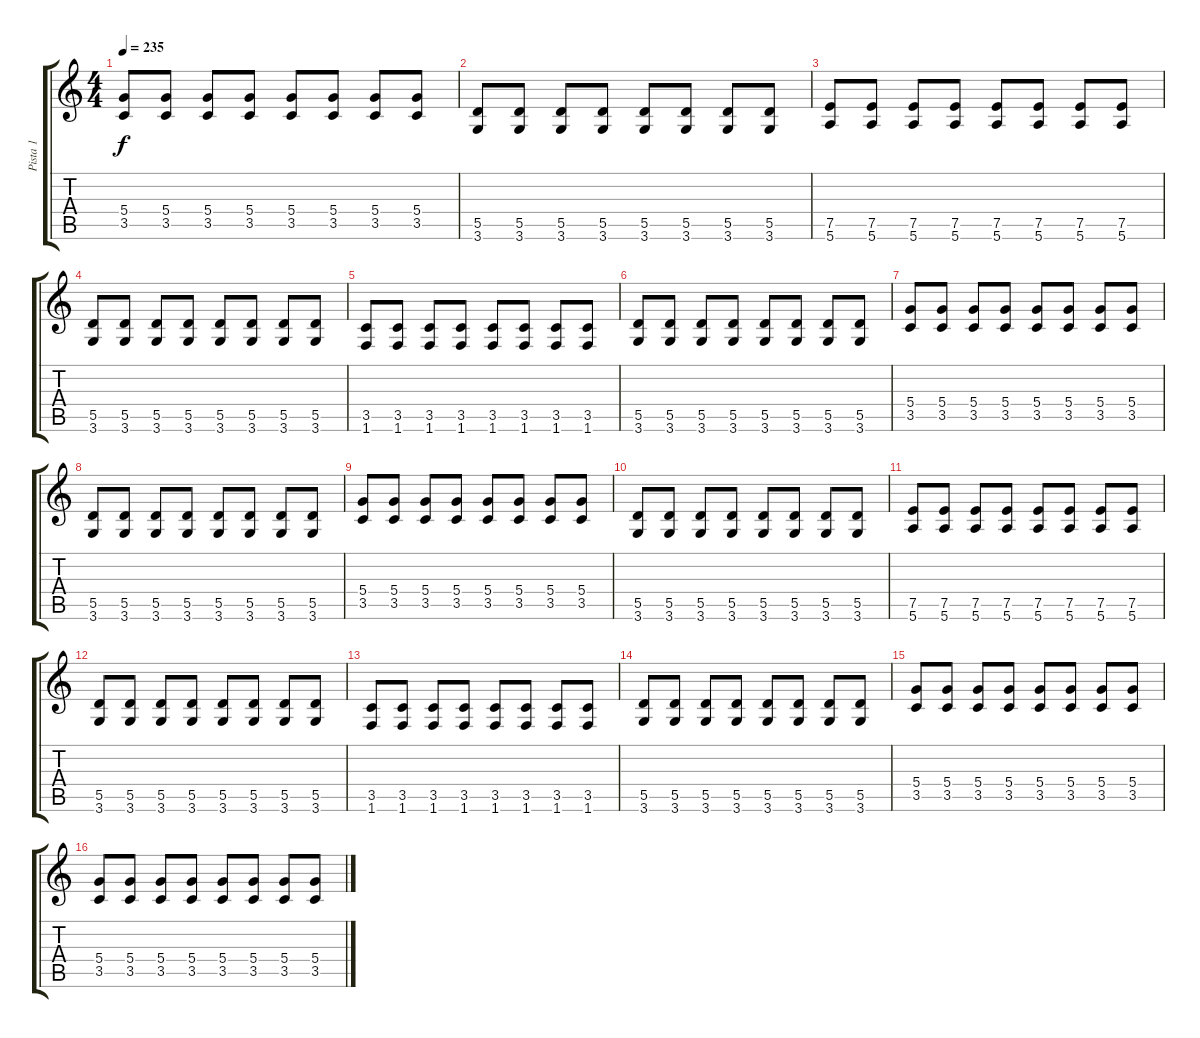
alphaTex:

\track ("Pista 1" "Pista 1") {instrument overdrivenguitar}
\staff {score tabs}
\tuning (E4 B3 G3 D3 A2 E2) {hide}
\ts (4 4)
\tempo 235
\clef g2
\ks c
(5.4 3.5).8{dy f} (5.4 3.5).8 (5.4 3.5).8 (5.4 3.5).8 (5.4 3.5).8 (5.4 3.5).8 (5.4 3.5).8 (5.4 3.5).8 |
(5.5 3.6).8 (5.5 3.6).8 (5.5 3.6).8 (5.5 3.6).8 (5.5 3.6).8 (5.5 3.6).8 (5.5 3.6).8 (5.5 3.6).8 |
(7.5 5.6).8 (7.5 5.6).8 (7.5 5.6).8 (7.5 5.6).8 (7.5 5.6).8 (7.5 5.6).8 (7.5 5.6).8 (7.5 5.6).8 |
(5.5 3.6).8 (5.5 3.6).8 (5.5 3.6).8 (5.5 3.6).8 (5.5 3.6).8 (5.5 3.6).8 (5.5 3.6).8 (5.5 3.6).8 |
(3.5 1.6).8 (3.5 1.6).8 (3.5 1.6).8 (3.5 1.6).8 (3.5 1.6).8 (3.5 1.6).8 (3.5 1.6).8 (3.5 1.6).8 |
(5.5 3.6).8 (5.5 3.6).8 (5.5 3.6).8 (5.5 3.6).8 (5.5 3.6).8 (5.5 3.6).8 (5.5 3.6).8 (5.5 3.6).8 |
(5.4 3.5).8 (5.4 3.5).8 (5.4 3.5).8 (5.4 3.5).8 (5.4 3.5).8 (5.4 3.5).8 (5.4 3.5).8 (5.4 3.5).8 |
(5.5 3.6).8 (5.5 3.6).8 (5.5 3.6).8 (5.5 3.6).8 (5.5 3.6).8 (5.5 3.6).8 (5.5 3.6).8 (5.5 3.6).8 |
(5.4 3.5).8 (5.4 3.5).8 (5.4 3.5).8 (5.4 3.5).8 (5.4 3.5).8 (5.4 3.5).8 (5.4 3.5).8 (5.4 3.5).8 |
(5.5 3.6).8 (5.5 3.6).8 (5.5 3.6).8 (5.5 3.6).8 (5.5 3.6).8 (5.5 3.6).8 (5.5 3.6).8 (5.5 3.6).8 |
(7.5 5.6).8 (7.5 5.6).8 (7.5 5.6).8 (7.5 5.6).8 (7.5 5.6).8 (7.5 5.6).8 (7.5 5.6).8 (7.5 5.6).8 |
(5.5 3.6).8 (5.5 3.6).8 (5.5 3.6).8 (5.5 3.6).8 (5.5 3.6).8 (5.5 3.6).8 (5.5 3.6).8 (5.5 3.6).8 |
(3.5 1.6).8 (3.5 1.6).8 (3.5 1.6).8 (3.5 1.6).8 (3.5 1.6).8 (3.5 1.6).8 (3.5 1.6).8 (3.5 1.6).8 |
(5.5 3.6).8 (5.5 3.6).8 (5.5 3.6).8 (5.5 3.6).8 (5.5 3.6).8 (5.5 3.6).8 (5.5 3.6).8 (5.5 3.6).8 |
(5.4 3.5).8 (5.4 3.5).8 (5.4 3.5).8 (5.4 3.5).8 (5.4 3.5).8 (5.4 3.5).8 (5.4 3.5).8 (5.4 3.5).8 |
(5.4 3.5).8 (5.4 3.5).8 (5.4 3.5).8 (5.4 3.5).8 (5.4 3.5).8 (5.4 3.5).8 (5.4 3.5).8 (5.4 3.5).8
